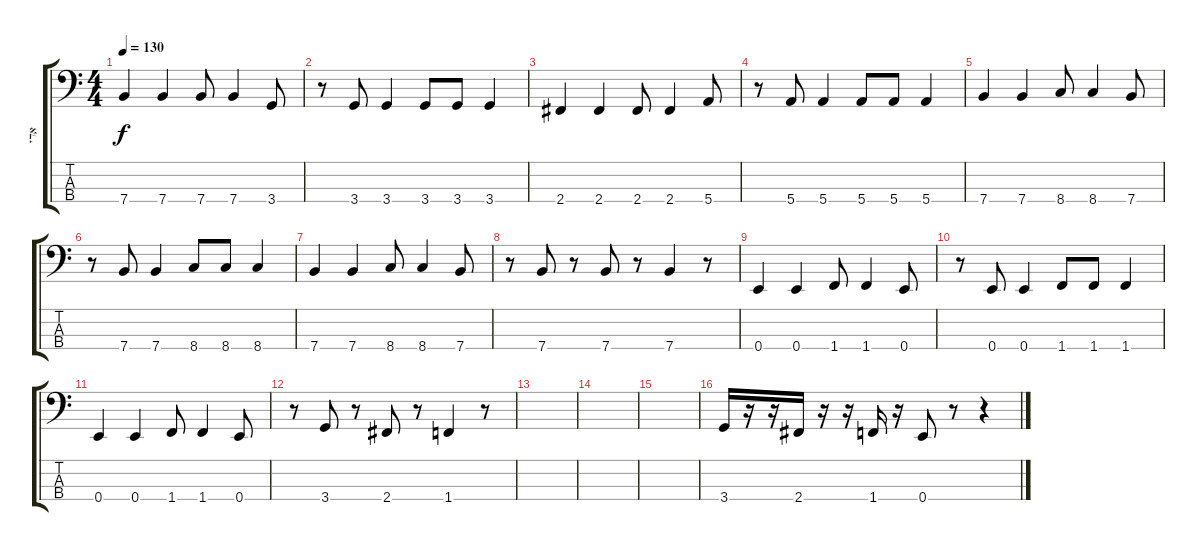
\track ("אדי" "אדי") {instrument electricbassfinger}
\staff {score tabs}
\tuning (G2 D2 A1 E1) {hide}
\ts (4 4)
\tempo 130
\clef f4
\ks c
7.4.4{dy f} 7.4.4 7.4.8 7.4.4 3.4.8 |
r.8 3.4.8 3.4.4 3.4.8 3.4.8 3.4.4 |
2.4.4 2.4.4 2.4.8 2.4.4 5.4.8 |
r.8 5.4.8 5.4.4 5.4.8 5.4.8 5.4.4 |
7.4.4 7.4.4 8.4.8 8.4.4 7.4.8 |
r.8 7.4.8 7.4.4 8.4.8 8.4.8 8.4.4 |
7.4.4 7.4.4 8.4.8 8.4.4 7.4.8 |
r.8 7.4.8 r.8 7.4.8 r.8 7.4.4 r.8 |
0.4.4 0.4.4 1.4.8 1.4.4 0.4.8 |
r.8 0.4.8 0.4.4 1.4.8 1.4.8 1.4.4 |
0.4.4 0.4.4 1.4.8 1.4.4 0.4.8 |
r.8 3.4.8 r.8 2.4.8 r.8 1.4.4 r.8 |
|
|
|
3.4.16 r.16 r.16 2.4.16 r.16 r.16 1.4.16 r.16 0.4.8 r.8 r.4
